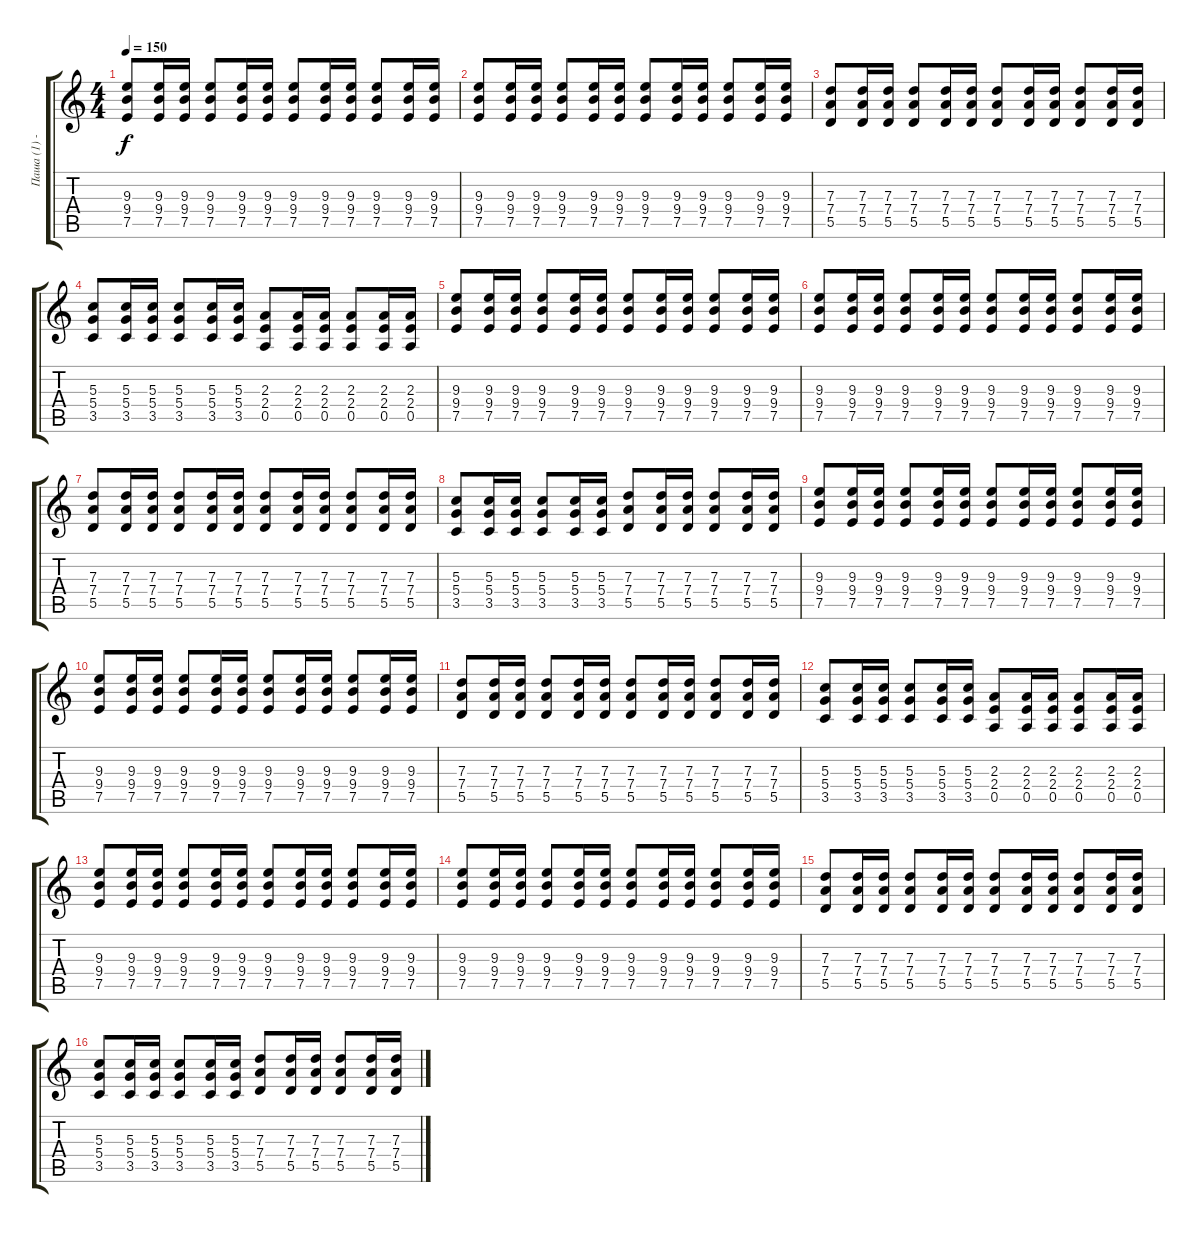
\track ("Паша (1) - гитара" "Паша (1) -") {instrument distortionguitar}
\staff {score tabs}
\tuning (E4 B3 G3 D3 A2 E2) {hide}
\ts (4 4)
\tempo 150
\clef g2
\ks c
(9.3 9.4 7.5).8{dy f} (9.3 9.4 7.5).16 (9.3 9.4 7.5).16 (9.3 9.4 7.5).8 (9.3 9.4 7.5).16 (9.3 9.4 7.5).16 (9.3 9.4 7.5).8 (9.3 9.4 7.5).16 (9.3 9.4 7.5).16 (9.3 9.4 7.5).8 (9.3 9.4 7.5).16 (9.3 9.4 7.5).16 |
(9.3 9.4 7.5).8 (9.3 9.4 7.5).16 (9.3 9.4 7.5).16 (9.3 9.4 7.5).8 (9.3 9.4 7.5).16 (9.3 9.4 7.5).16 (9.3 9.4 7.5).8 (9.3 9.4 7.5).16 (9.3 9.4 7.5).16 (9.3 9.4 7.5).8 (9.3 9.4 7.5).16 (9.3 9.4 7.5).16 |
(7.3 7.4 5.5).8 (7.3 7.4 5.5).16 (7.3 7.4 5.5).16 (7.3 7.4 5.5).8 (7.3 7.4 5.5).16 (7.3 7.4 5.5).16 (7.3 7.4 5.5).8 (7.3 7.4 5.5).16 (7.3 7.4 5.5).16 (7.3 7.4 5.5).8 (7.3 7.4 5.5).16 (7.3 7.4 5.5).16 |
(5.3 5.4 3.5).8 (5.3 5.4 3.5).16 (5.3 5.4 3.5).16 (5.3 5.4 3.5).8 (5.3 5.4 3.5).16 (5.3 5.4 3.5).16 (2.3 2.4 0.5).8 (2.3 2.4 0.5).16 (2.3 2.4 0.5).16 (2.3 2.4 0.5).8 (2.3 2.4 0.5).16 (2.3 2.4 0.5).16 |
(9.3 9.4 7.5).8 (9.3 9.4 7.5).16 (9.3 9.4 7.5).16 (9.3 9.4 7.5).8 (9.3 9.4 7.5).16 (9.3 9.4 7.5).16 (9.3 9.4 7.5).8 (9.3 9.4 7.5).16 (9.3 9.4 7.5).16 (9.3 9.4 7.5).8 (9.3 9.4 7.5).16 (9.3 9.4 7.5).16 |
(9.3 9.4 7.5).8 (9.3 9.4 7.5).16 (9.3 9.4 7.5).16 (9.3 9.4 7.5).8 (9.3 9.4 7.5).16 (9.3 9.4 7.5).16 (9.3 9.4 7.5).8 (9.3 9.4 7.5).16 (9.3 9.4 7.5).16 (9.3 9.4 7.5).8 (9.3 9.4 7.5).16 (9.3 9.4 7.5).16 |
(7.3 7.4 5.5).8 (7.3 7.4 5.5).16 (7.3 7.4 5.5).16 (7.3 7.4 5.5).8 (7.3 7.4 5.5).16 (7.3 7.4 5.5).16 (7.3 7.4 5.5).8 (7.3 7.4 5.5).16 (7.3 7.4 5.5).16 (7.3 7.4 5.5).8 (7.3 7.4 5.5).16 (7.3 7.4 5.5).16 |
(5.3 5.4 3.5).8 (5.3 5.4 3.5).16 (5.3 5.4 3.5).16 (5.3 5.4 3.5).8 (5.3 5.4 3.5).16 (5.3 5.4 3.5).16 (7.3 7.4 5.5).8 (7.3 7.4 5.5).16 (7.3 7.4 5.5).16 (7.3 7.4 5.5).8 (7.3 7.4 5.5).16 (7.3 7.4 5.5).16 |
(9.3 9.4 7.5).8 (9.3 9.4 7.5).16 (9.3 9.4 7.5).16 (9.3 9.4 7.5).8 (9.3 9.4 7.5).16 (9.3 9.4 7.5).16 (9.3 9.4 7.5).8 (9.3 9.4 7.5).16 (9.3 9.4 7.5).16 (9.3 9.4 7.5).8 (9.3 9.4 7.5).16 (9.3 9.4 7.5).16 |
(9.3 9.4 7.5).8 (9.3 9.4 7.5).16 (9.3 9.4 7.5).16 (9.3 9.4 7.5).8 (9.3 9.4 7.5).16 (9.3 9.4 7.5).16 (9.3 9.4 7.5).8 (9.3 9.4 7.5).16 (9.3 9.4 7.5).16 (9.3 9.4 7.5).8 (9.3 9.4 7.5).16 (9.3 9.4 7.5).16 |
(7.3 7.4 5.5).8 (7.3 7.4 5.5).16 (7.3 7.4 5.5).16 (7.3 7.4 5.5).8 (7.3 7.4 5.5).16 (7.3 7.4 5.5).16 (7.3 7.4 5.5).8 (7.3 7.4 5.5).16 (7.3 7.4 5.5).16 (7.3 7.4 5.5).8 (7.3 7.4 5.5).16 (7.3 7.4 5.5).16 |
(5.3 5.4 3.5).8 (5.3 5.4 3.5).16 (5.3 5.4 3.5).16 (5.3 5.4 3.5).8 (5.3 5.4 3.5).16 (5.3 5.4 3.5).16 (2.3 2.4 0.5).8 (2.3 2.4 0.5).16 (2.3 2.4 0.5).16 (2.3 2.4 0.5).8 (2.3 2.4 0.5).16 (2.3 2.4 0.5).16 |
(9.3 9.4 7.5).8 (9.3 9.4 7.5).16 (9.3 9.4 7.5).16 (9.3 9.4 7.5).8 (9.3 9.4 7.5).16 (9.3 9.4 7.5).16 (9.3 9.4 7.5).8 (9.3 9.4 7.5).16 (9.3 9.4 7.5).16 (9.3 9.4 7.5).8 (9.3 9.4 7.5).16 (9.3 9.4 7.5).16 |
(9.3 9.4 7.5).8 (9.3 9.4 7.5).16 (9.3 9.4 7.5).16 (9.3 9.4 7.5).8 (9.3 9.4 7.5).16 (9.3 9.4 7.5).16 (9.3 9.4 7.5).8 (9.3 9.4 7.5).16 (9.3 9.4 7.5).16 (9.3 9.4 7.5).8 (9.3 9.4 7.5).16 (9.3 9.4 7.5).16 |
(7.3 7.4 5.5).8 (7.3 7.4 5.5).16 (7.3 7.4 5.5).16 (7.3 7.4 5.5).8 (7.3 7.4 5.5).16 (7.3 7.4 5.5).16 (7.3 7.4 5.5).8 (7.3 7.4 5.5).16 (7.3 7.4 5.5).16 (7.3 7.4 5.5).8 (7.3 7.4 5.5).16 (7.3 7.4 5.5).16 |
(5.3 5.4 3.5).8 (5.3 5.4 3.5).16 (5.3 5.4 3.5).16 (5.3 5.4 3.5).8 (5.3 5.4 3.5).16 (5.3 5.4 3.5).16 (7.3 7.4 5.5).8 (7.3 7.4 5.5).16 (7.3 7.4 5.5).16 (7.3 7.4 5.5).8 (7.3 7.4 5.5).16 (7.3 7.4 5.5).16
